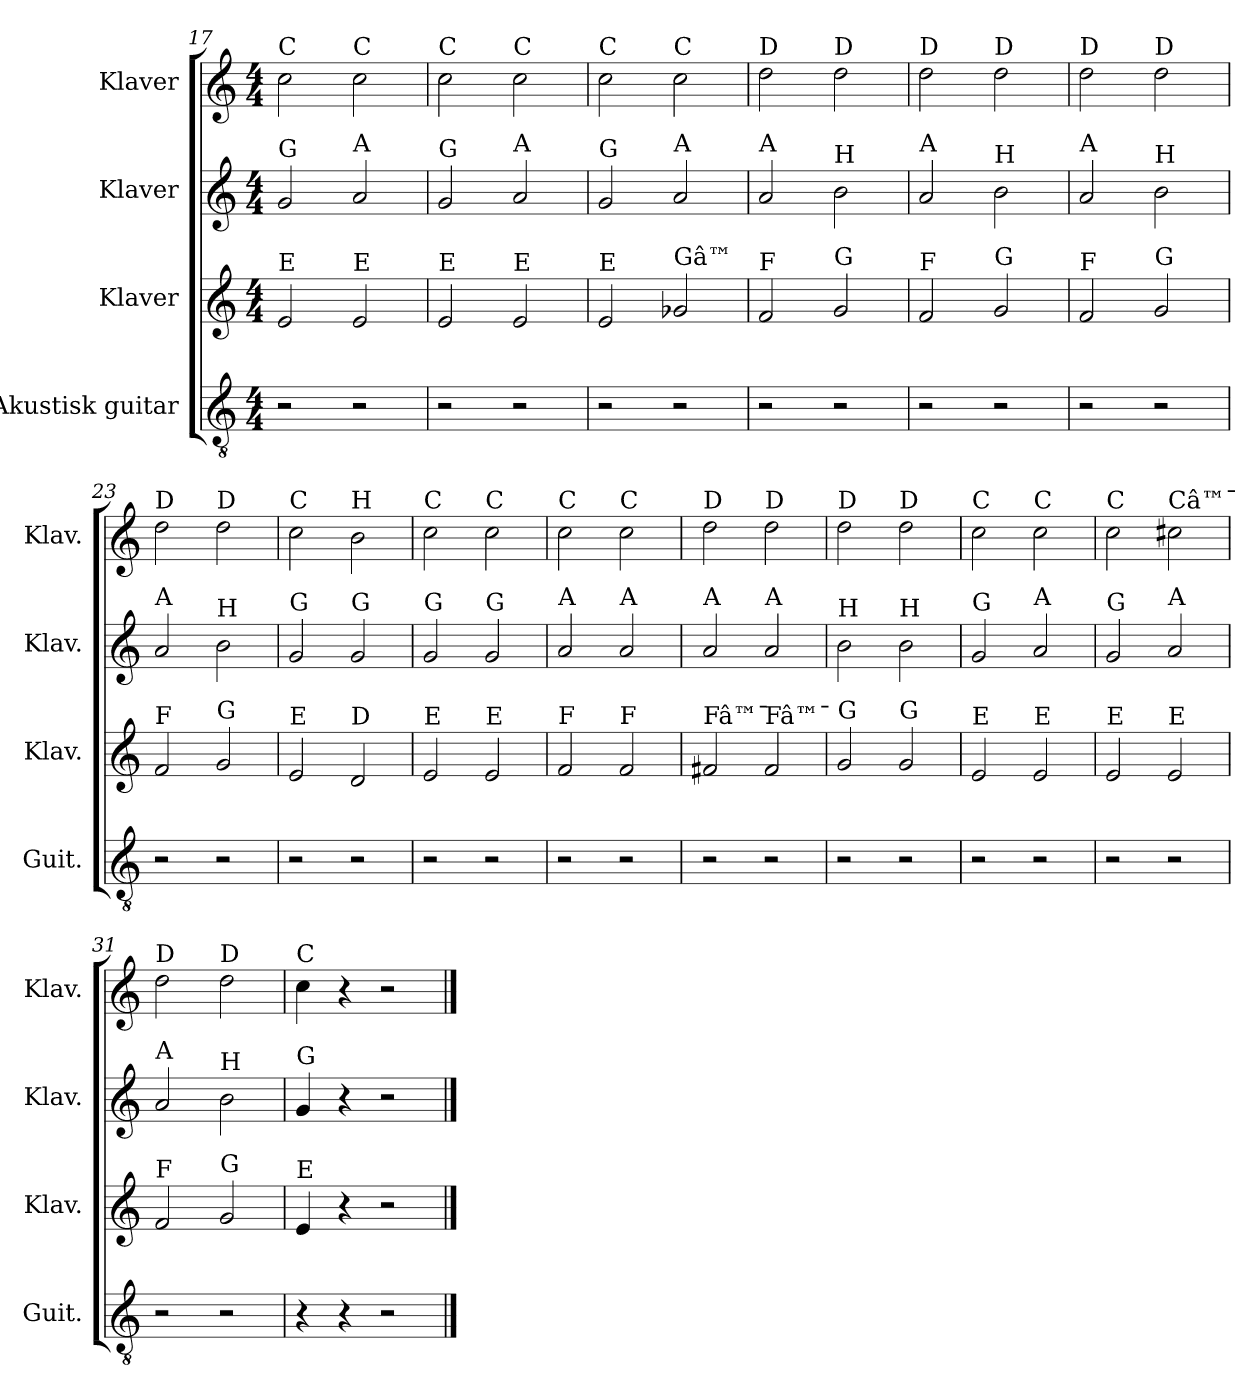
**kern	**kern	**kern	**kern
*part4	*part3	*part2	*part1
*staff4	*staff3	*staff2	*staff1
*I"Akustisk guitar	*I"Klaver	*I"Klaver	*I"Klaver
*I'Guit.	*I'Klav.	*I'Klav.	*I'Klav.
*clefGv2	*clefG2	*clefG2	*clefG2
*k[]	*k[]	*k[]	*k[]
*M4/4	*M4/4	*M4/4	*M4/4
=17	=17	=17	=17
!	!	!	!LO:TX:a:t=C
!	!	!LO:TX:a:t=G	!
!	!LO:TX:a:t=E	!	!
2r	2e/	2g/	2cc\
!	!	!	!LO:TX:a:t=C
!	!	!LO:TX:a:t=A	!
!	!LO:TX:a:t=E	!	!
2r	2e/	2a/	2cc\
=18	=18	=18	=18
!	!	!	!LO:TX:a:t=C
!	!	!LO:TX:a:t=G	!
!	!LO:TX:a:t=E	!	!
2r	2e/	2g/	2cc\
!	!	!	!LO:TX:a:t=C
!	!	!LO:TX:a:t=A	!
!	!LO:TX:a:t=E	!	!
2r	2e/	2a/	2cc\
=19	=19	=19	=19
!	!	!	!LO:TX:a:t=C
!	!	!LO:TX:a:t=G	!
!	!LO:TX:a:t=E	!	!
2r	2e/	2g/	2cc\
!	!	!	!LO:TX:a:t=C
!	!	!LO:TX:a:t=A	!
!	!LO:TX:a:t=Gâ™­	!	!
2r	2g-X/	2a/	2cc\
=20	=20	=20	=20
!	!	!	!LO:TX:a:t=D
!	!	!LO:TX:a:t=A	!
!	!LO:TX:a:t=F	!	!
2r	2f/	2a/	2dd\
!	!	!	!LO:TX:a:t=D
!	!	!LO:TX:a:t=H	!
!	!LO:TX:a:t=G	!	!
2r	2g/	2b\	2dd\
!!LO:LB:g=z
=21	=21	=21	=21
!	!	!	!LO:TX:a:t=D
!	!	!LO:TX:a:t=A	!
!	!LO:TX:a:t=F	!	!
2r	2f/	2a/	2dd\
!	!	!	!LO:TX:a:t=D
!	!	!LO:TX:a:t=H	!
!	!LO:TX:a:t=G	!	!
2r	2g/	2b\	2dd\
=22	=22	=22	=22
!	!	!	!LO:TX:a:t=D
!	!	!LO:TX:a:t=A	!
!	!LO:TX:a:t=F	!	!
2r	2f/	2a/	2dd\
!	!	!	!LO:TX:a:t=D
!	!	!LO:TX:a:t=H	!
!	!LO:TX:a:t=G	!	!
2r	2g/	2b\	2dd\
=23	=23	=23	=23
!	!	!	!LO:TX:a:t=D
!	!	!LO:TX:a:t=A	!
!	!LO:TX:a:t=F	!	!
2r	2f/	2a/	2dd\
!	!	!	!LO:TX:a:t=D
!	!	!LO:TX:a:t=H	!
!	!LO:TX:a:t=G	!	!
2r	2g/	2b\	2dd\
=24	=24	=24	=24
!	!	!	!LO:TX:a:t=C
!	!	!LO:TX:a:t=G	!
!	!LO:TX:a:t=E	!	!
2r	2e/	2g/	2cc\
!	!	!	!LO:TX:a:t=H
!	!	!LO:TX:a:t=G	!
!	!LO:TX:a:t=D	!	!
2r	2d/	2g/	2b\
=25	=25	=25	=25
!	!	!	!LO:TX:a:t=C
!	!	!LO:TX:a:t=G	!
!	!LO:TX:a:t=E	!	!
2r	2e/	2g/	2cc\
!	!	!	!LO:TX:a:t=C
!	!	!LO:TX:a:t=G	!
!	!LO:TX:a:t=E	!	!
2r	2e/	2g/	2cc\
=26	=26	=26	=26
!	!	!	!LO:TX:a:t=C
!	!	!LO:TX:a:t=A	!
!	!LO:TX:a:t=F	!	!
2r	2f/	2a/	2cc\
!	!	!	!LO:TX:a:t=C
!	!	!LO:TX:a:t=A	!
!	!LO:TX:a:t=F	!	!
2r	2f/	2a/	2cc\
=27	=27	=27	=27
!	!	!	!LO:TX:a:t=D
!	!	!LO:TX:a:t=A	!
!	!LO:TX:a:t=Fâ™¯	!	!
2r	2f#X/	2a/	2dd\
!	!	!	!LO:TX:a:t=D
!	!	!LO:TX:a:t=A	!
!	!LO:TX:a:t=Fâ™¯	!	!
2r	2f#/	2a/	2dd\
=28	=28	=28	=28
!	!	!	!LO:TX:a:t=D
!	!	!LO:TX:a:t=H	!
!	!LO:TX:a:t=G	!	!
2r	2g/	2b\	2dd\
!	!	!	!LO:TX:a:t=D
!	!	!LO:TX:a:t=H	!
!	!LO:TX:a:t=G	!	!
2r	2g/	2b\	2dd\
=29	=29	=29	=29
!	!	!	!LO:TX:a:t=C
!	!	!LO:TX:a:t=G	!
!	!LO:TX:a:t=E	!	!
2r	2e/	2g/	2cc\
!	!	!	!LO:TX:a:t=C
!	!	!LO:TX:a:t=A	!
!	!LO:TX:a:t=E	!	!
2r	2e/	2a/	2cc\
=30	=30	=30	=30
!	!	!	!LO:TX:a:t=C
!	!	!LO:TX:a:t=G	!
!	!LO:TX:a:t=E	!	!
2r	2e/	2g/	2cc\
!	!	!	!LO:TX:a:t=Câ™¯
!	!	!LO:TX:a:t=A	!
!	!LO:TX:a:t=E	!	!
2r	2e/	2a/	2cc#X\
!!LO:PB:g=z
=31	=31	=31	=31
!	!	!	!LO:TX:a:t=D
!	!	!LO:TX:a:t=A	!
!	!LO:TX:a:t=F	!	!
2r	2f/	2a/	2dd\
!	!	!	!LO:TX:a:t=D
!	!	!LO:TX:a:t=H	!
!	!LO:TX:a:t=G	!	!
2r	2g/	2b\	2dd\
=32	=32	=32	=32
!	!	!	!LO:TX:a:t=C
!	!	!LO:TX:a:t=G	!
!	!LO:TX:a:t=E	!	!
4r	4e/	4g/	4cc\
4r	4r	4r	4r
2r	2r	2r	2r
==	==	==	==
*-	*-	*-	*-
